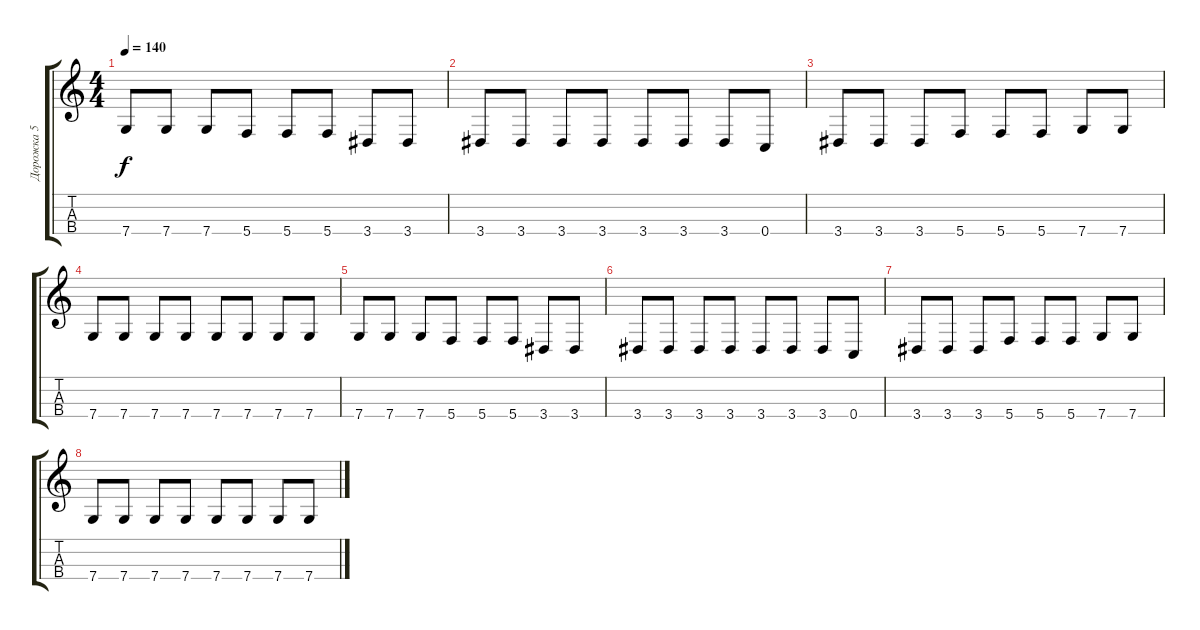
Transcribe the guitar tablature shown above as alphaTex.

\track ("Дорожка 5" "Дорожка 5") {instrument electricbassfinger}
\staff {score tabs}
\tuning (F3 C3 G2 C2) {hide}
\ts (4 4)
\tempo 140
\clef g2
\ks c
7.4.8{dy f} 7.4.8 7.4.8 5.4.8 5.4.8 5.4.8 3.4.8 3.4.8 |
3.4.8 3.4.8 3.4.8 3.4.8 3.4.8 3.4.8 3.4.8 0.4.8 |
3.4.8 3.4.8 3.4.8 5.4.8 5.4.8 5.4.8 7.4.8 7.4.8 |
7.4.8 7.4.8 7.4.8 7.4.8 7.4.8 7.4.8 7.4.8 7.4.8 |
7.4.8 7.4.8 7.4.8 5.4.8 5.4.8 5.4.8 3.4.8 3.4.8 |
3.4.8 3.4.8 3.4.8 3.4.8 3.4.8 3.4.8 3.4.8 0.4.8 |
3.4.8 3.4.8 3.4.8 5.4.8 5.4.8 5.4.8 7.4.8 7.4.8 |
7.4.8 7.4.8 7.4.8 7.4.8 7.4.8 7.4.8 7.4.8 7.4.8
